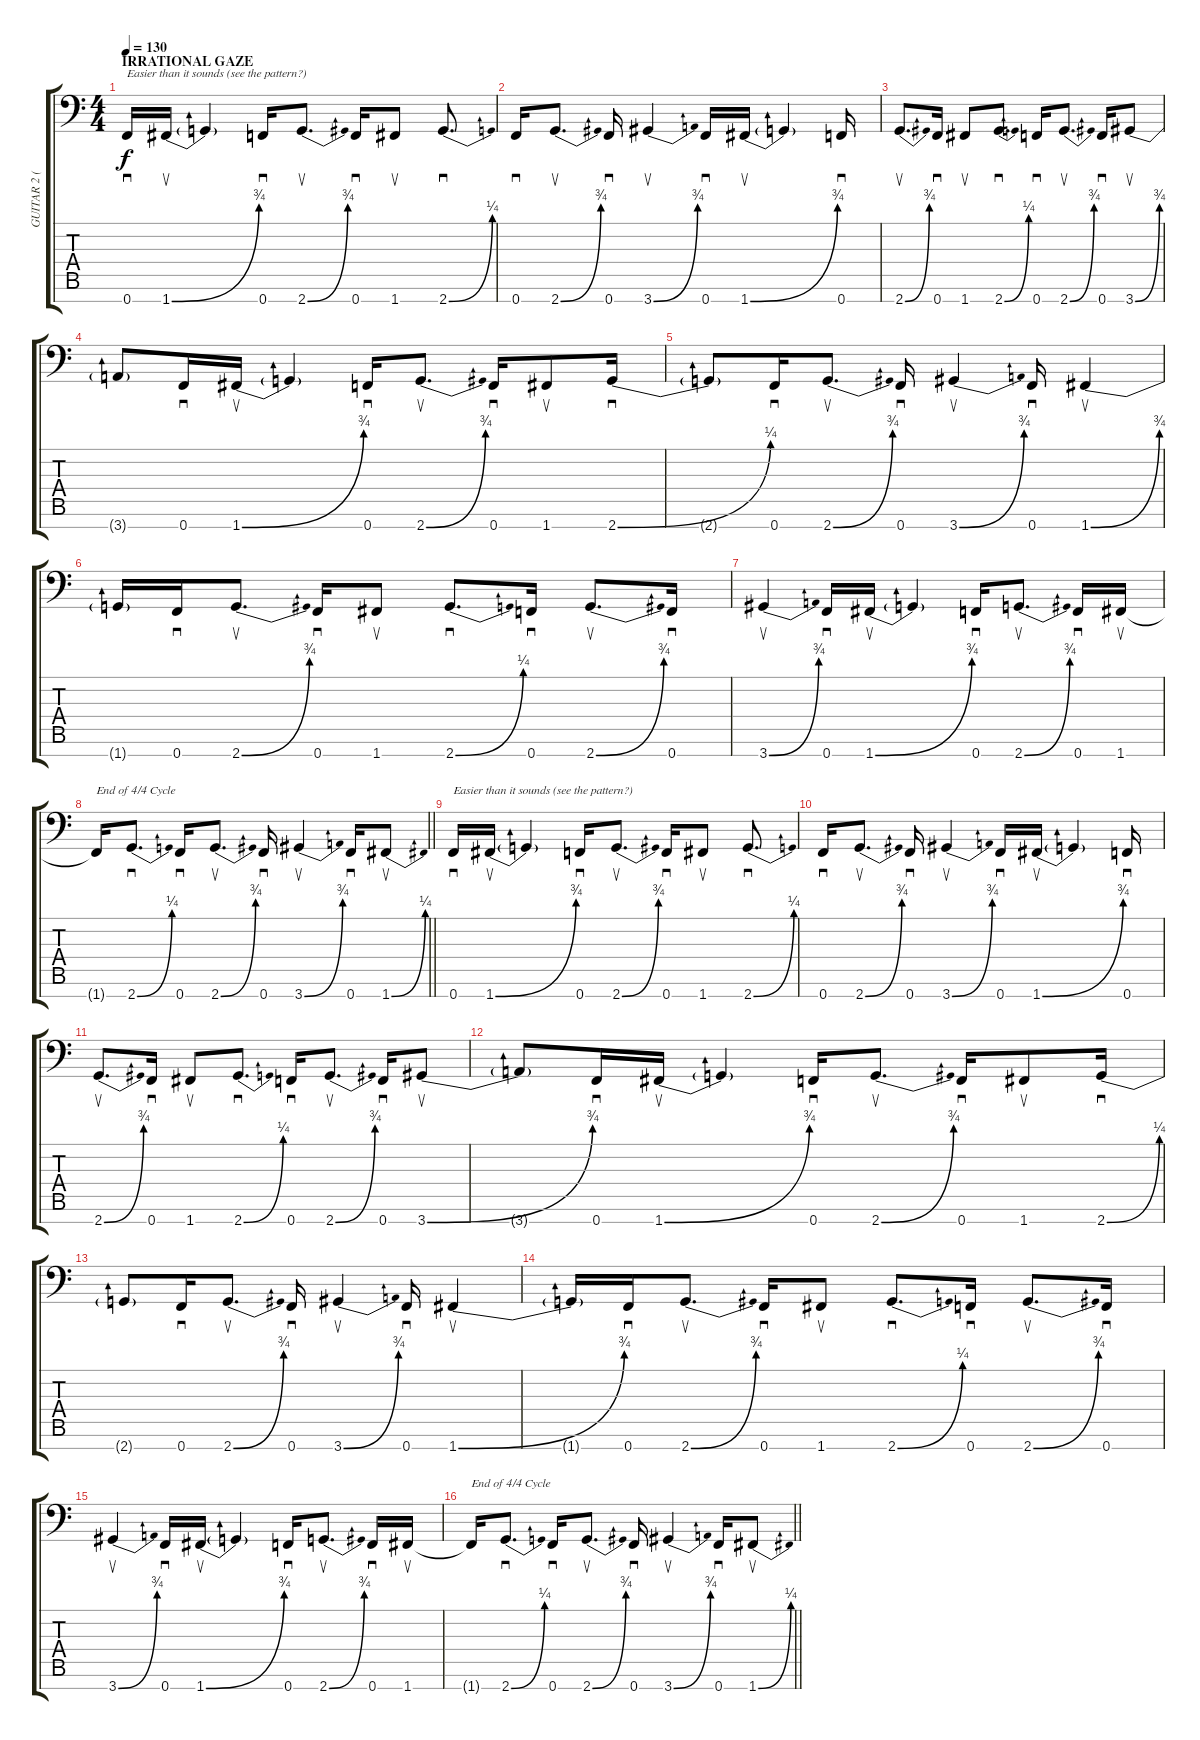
\track ("GUITAR 2 (Marten Hagstrom)" "GUITAR 2 (") {instrument distortionguitar}
\staff {score tabs}
\tuning (Bb3 F3 Db3 Ab2 Eb2 Bb1 F1) {hide}
\ts (4 4)
\section ("" "IRRATIONAL GAZE")
\tempo 130
\clef f4
\ks c
0.7.16{sd txt "Easier than it sounds (see the pattern?)" dy f} 1.7{be (bend 0 0 60 3)}.16{su} 1.7{t}.4 0.7.16{sd} 2.7{be (bend 0 0 60 3)}.8{d su} 0.7.16{sd} 1.7.8{su} 2.7{be (bend 0 0 60 1)}.8{d sd} |
0.7.16{sd} 2.7{be (bend 0 0 60 3)}.8{d su} 0.7.16{sd} 3.7{be (bend 0 0 60 3)}.4{su} 0.7.16{sd} 1.7{be (bend 0 0 60 3)}.16{su} 1.7{t}.4 0.7.16{sd} |
2.7{be (bend 0 0 60 3)}.8{d su} 0.7.16{sd} 1.7.8{su} 2.7{be (bend 0 0 60 1)}.8{d sd} 0.7.16{sd} 2.7{be (bend 0 0 60 3)}.8{d su} 0.7.16{sd} 3.7{be (bend 0 0 60 3)}.8{su} |
3.7{t}.8 0.7.16{sd} 1.7{be (bend 0 0 60 3)}.16{su} 1.7{t}.4 0.7.16{sd} 2.7{be (bend 0 0 60 3)}.8{d su} 0.7.16{sd} 1.7.8{su} 2.7{be (bend 0 0 60 1)}.16{sd} |
2.7{t}.8 0.7.16{sd} 2.7{be (bend 0 0 60 3)}.8{d su} 0.7.16{sd} 3.7{be (bend 0 0 60 3)}.4{su} 0.7.16{sd} 1.7{be (bend 0 0 60 3)}.4{su} |
1.7{t}.16 0.7.16{sd} 2.7{be (bend 0 0 60 3)}.8{d su} 0.7.16{sd} 1.7.8{su} 2.7{be (bend 0 0 60 1)}.8{d sd} 0.7.16{sd} 2.7{be (bend 0 0 60 3)}.8{d su} 0.7.16{sd} |
3.7{be (bend 0 0 60 3)}.4{su} 0.7.16{sd} 1.7{be (bend 0 0 60 3)}.16{su} 1.7{t}.4 0.7.16{sd} 2.7{be (bend 0 0 60 3)}.8{d su} 0.7.16{sd} 1.7.16{su} |
\barLineRight lightlight
1.7{t}.16{txt "End of 4/4 Cycle"} 2.7{be (bend 0 0 60 1)}.8{d sd} 0.7.16{sd} 2.7{be (bend 0 0 60 3)}.8{d su} 0.7.16{sd} 3.7{be (bend 0 0 60 3)}.4{su} 0.7.16{sd} 1.7{be (bend 0 0 60 1)}.8{su} |
0.7.16{sd txt "Easier than it sounds (see the pattern?)"} 1.7{be (bend 0 0 60 3)}.16{su} 1.7{t}.4 0.7.16{sd} 2.7{be (bend 0 0 60 3)}.8{d su} 0.7.16{sd} 1.7.8{su} 2.7{be (bend 0 0 60 1)}.8{d sd} |
0.7.16{sd} 2.7{be (bend 0 0 60 3)}.8{d su} 0.7.16{sd} 3.7{be (bend 0 0 60 3)}.4{su} 0.7.16{sd} 1.7{be (bend 0 0 60 3)}.16{su} 1.7{t}.4 0.7.16{sd} |
2.7{be (bend 0 0 60 3)}.8{d su} 0.7.16{sd} 1.7.8{su} 2.7{be (bend 0 0 60 1)}.8{d sd} 0.7.16{sd} 2.7{be (bend 0 0 60 3)}.8{d su} 0.7.16{sd} 3.7{be (bend 0 0 60 3)}.8{su} |
3.7{t}.8 0.7.16{sd} 1.7{be (bend 0 0 60 3)}.16{su} 1.7{t}.4 0.7.16{sd} 2.7{be (bend 0 0 60 3)}.8{d su} 0.7.16{sd} 1.7.8{su} 2.7{be (bend 0 0 60 1)}.16{sd} |
2.7{t}.8 0.7.16{sd} 2.7{be (bend 0 0 60 3)}.8{d su} 0.7.16{sd} 3.7{be (bend 0 0 60 3)}.4{su} 0.7.16{sd} 1.7{be (bend 0 0 60 3)}.4{su} |
1.7{t}.16 0.7.16{sd} 2.7{be (bend 0 0 60 3)}.8{d su} 0.7.16{sd} 1.7.8{su} 2.7{be (bend 0 0 60 1)}.8{d sd} 0.7.16{sd} 2.7{be (bend 0 0 60 3)}.8{d su} 0.7.16{sd} |
3.7{be (bend 0 0 60 3)}.4{su} 0.7.16{sd} 1.7{be (bend 0 0 60 3)}.16{su} 1.7{t}.4 0.7.16{sd} 2.7{be (bend 0 0 60 3)}.8{d su} 0.7.16{sd} 1.7.16{su} |
\barLineRight lightlight
1.7{t}.16{txt "End of 4/4 Cycle"} 2.7{be (bend 0 0 60 1)}.8{d sd} 0.7.16{sd} 2.7{be (bend 0 0 60 3)}.8{d su} 0.7.16{sd} 3.7{be (bend 0 0 60 3)}.4{su} 0.7.16{sd} 1.7{be (bend 0 0 60 1)}.8{su}
